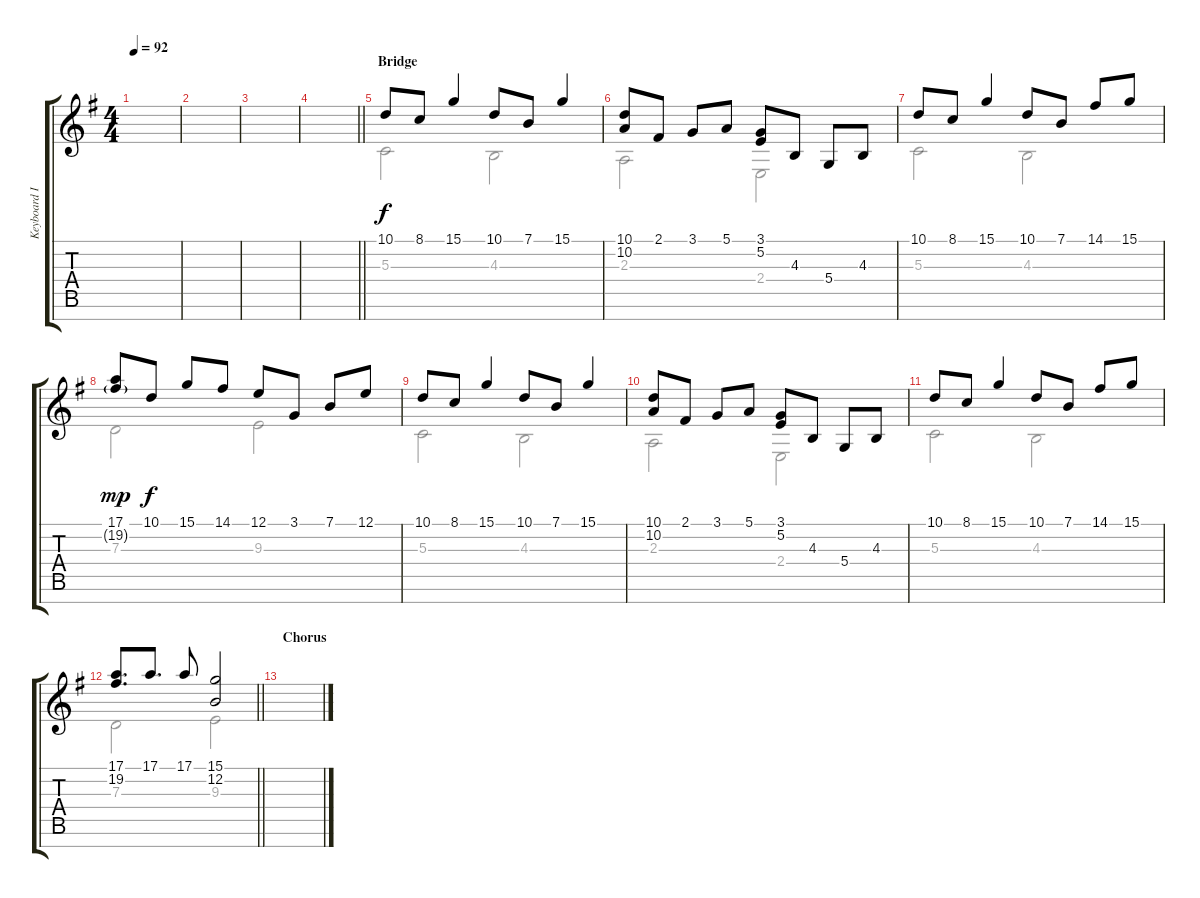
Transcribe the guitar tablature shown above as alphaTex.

\track ("Keyboard I" "Keyboard I") {instrument electricgrandpiano}
\staff {score tabs}
\tuning (E4 B3 G3 D3 A2 E2 B1) {hide}
\voice
\ts (4 4)
\tempo 92
\clef g2
\ks g
|
|
|
\barLineRight lightlight
|
\section ("" "Bridge")
10.1.8 8.1.8 15.1.4 10.1.8 7.1.8 15.1.4 |
(10.1 10.2).8 2.1.8 3.1.8 5.1.8 (3.1 5.2).8 4.3.8 5.4.8 4.3.8 |
10.1.8 8.1.8 15.1.4 10.1.8 7.1.8 14.1.8 15.1.8 |
(17.1 19.2{g}).8{dy mp} 10.1.8{dy f} 15.1.8 14.1.8 12.1.8 3.1.8 7.1.8 12.1.8 |
10.1.8 8.1.8 15.1.4 10.1.8 7.1.8 15.1.4 |
(10.1 10.2).8 2.1.8 3.1.8 5.1.8 (3.1 5.2).8 4.3.8 5.4.8 4.3.8 |
10.1.8 8.1.8 15.1.4 10.1.8 7.1.8 14.1.8 15.1.8 |
\barLineRight lightlight
(17.1 19.2).8{d} 17.1.8{d} 17.1.8 (15.1 12.2).2 |
\section ("" "Chorus")
|
|
|
\voice
\clef g2
\ottava regular
\simile none
\ks g
|
|
|
\barLineRight lightlight
|
5.3.2 4.3.2 |
2.3.2 2.4.2 |
5.3.2 4.3.2 |
7.3.2 9.3.2 |
5.3.2 4.3.2 |
2.3.2 2.4.2 |
5.3.2 4.3.2 |
\barLineRight lightlight
7.3.2 9.3.2 |
|
|
|
